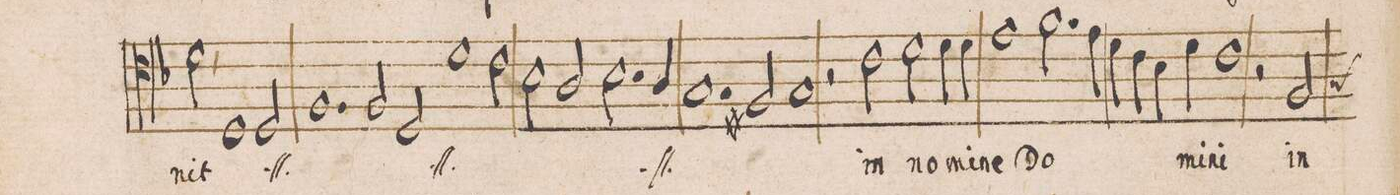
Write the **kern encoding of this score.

**kern	**text
*I"Tenor	*
*clefC4	*
*k[b-]	*
*M2/1	*
2d,\	-nit
*	*ij
1D/	qui-
=11-	=11-
2D/	-ve-
1.F	-nit
=12-	=12-
2F/	qui
2D/	ve-
1d\	-qui-
=13-	=13-
2c\	-nit
2B-\	qui
2A/	ve-
=14-	=14-
2.B-\	.
4A/	-nit
1.G	qui
=15-	=15-
2F#X/	ve-
1G	-nit
*	*Xij
=16-	=16-
2r	.
2c\	in
2d\	no-
4d\	-mi-
4d\	-ne
=17-	=17-
1e	Do-
2.f\	.
4e\	.
=18-	=18-
4d\	.
4c\	.
4B-\	.
4d\	-mi-
1c	-ni
=19-	=19-
2r	.
*custos:G	*
2F/	in
*-	*-
